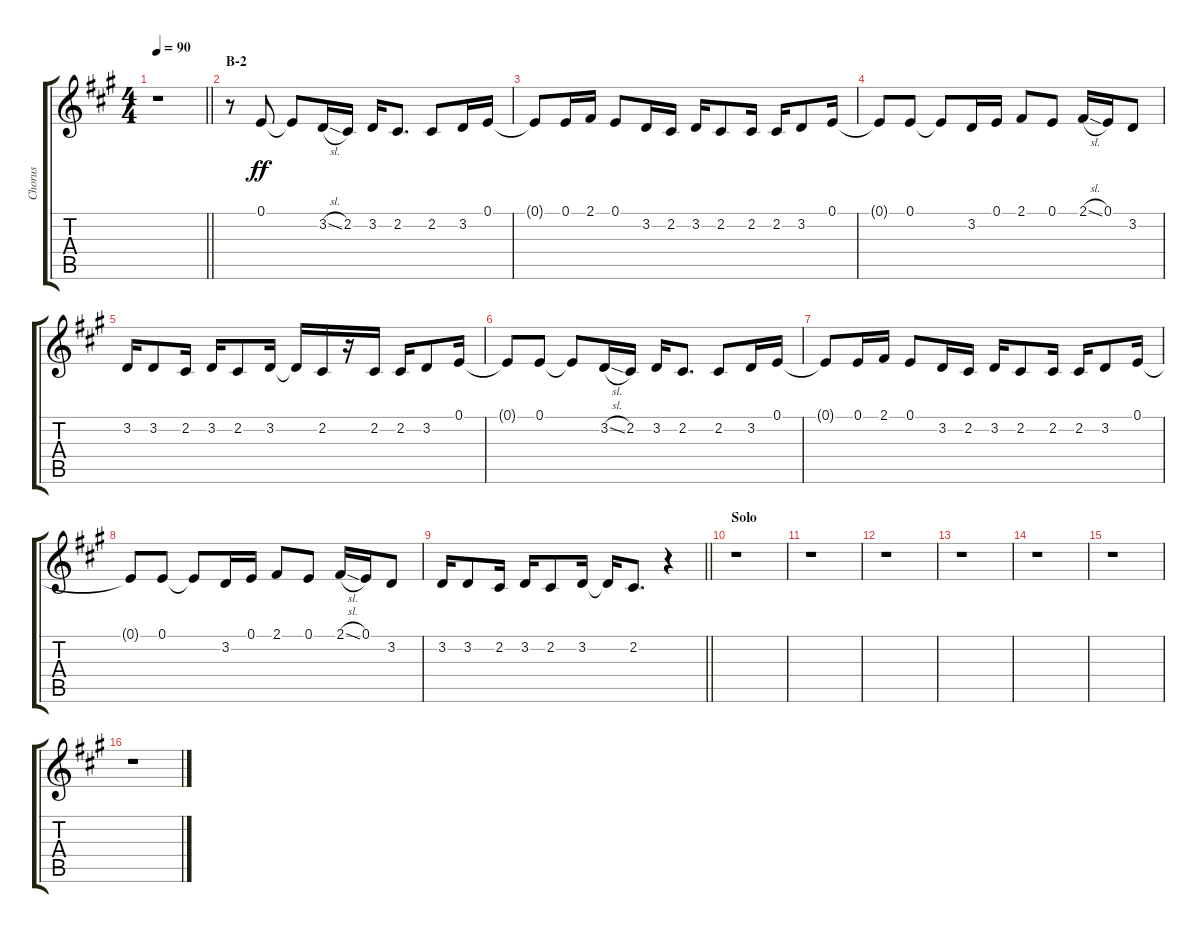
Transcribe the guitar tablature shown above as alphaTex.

\track ("Chorus" "Chorus") {instrument voiceoohs}
\staff {score tabs}
\tuning (E4 B3 G3 D3 A2 E2) {hide}
\ts (4 4)
\tempo 90
\clef g2
\barLineRight lightlight
\ks a
r.1{dy ff} |
\section ("" "B-2")
r.8 0.1.8 0.1{t}.8 3.2{sl}.16 2.2.16 3.2.16 2.2.8{d} 2.2.8 3.2.16 0.1.16 |
0.1{t}.8 0.1.16 2.1.16 0.1.8 3.2.16 2.2.16 3.2.16 2.2.8 2.2.16 2.2.16 3.2.8 0.1.16 |
0.1{t}.8 0.1.8 0.1{t}.8 3.2.16 0.1.16 2.1.8 0.1.8 2.1{sl}.16 0.1.16 3.2.8 |
3.2.16 3.2.8 2.2.16 3.2.16 2.2.8 3.2.16 3.2{t}.16 2.2.16 r.16 2.2.16 2.2.16 3.2.8 0.1.16 |
0.1{t}.8 0.1.8 0.1{t}.8 3.2{sl}.16 2.2.16 3.2.16 2.2.8{d} 2.2.8 3.2.16 0.1.16 |
0.1{t}.8 0.1.16 2.1.16 0.1.8 3.2.16 2.2.16 3.2.16 2.2.8 2.2.16 2.2.16 3.2.8 0.1.16 |
0.1{t}.8 0.1.8 0.1{t}.8 3.2.16 0.1.16 2.1.8 0.1.8 2.1{sl}.16 0.1.16 3.2.8 |
\barLineRight lightlight
3.2.16 3.2.8 2.2.16 3.2.16 2.2.8 3.2.16 3.2{t}.16 2.2.8{d} r.4 |
\section ("" "Solo")
r.1 |
r.1 |
r.1 |
r.1 |
r.1 |
r.1 |
r.1
